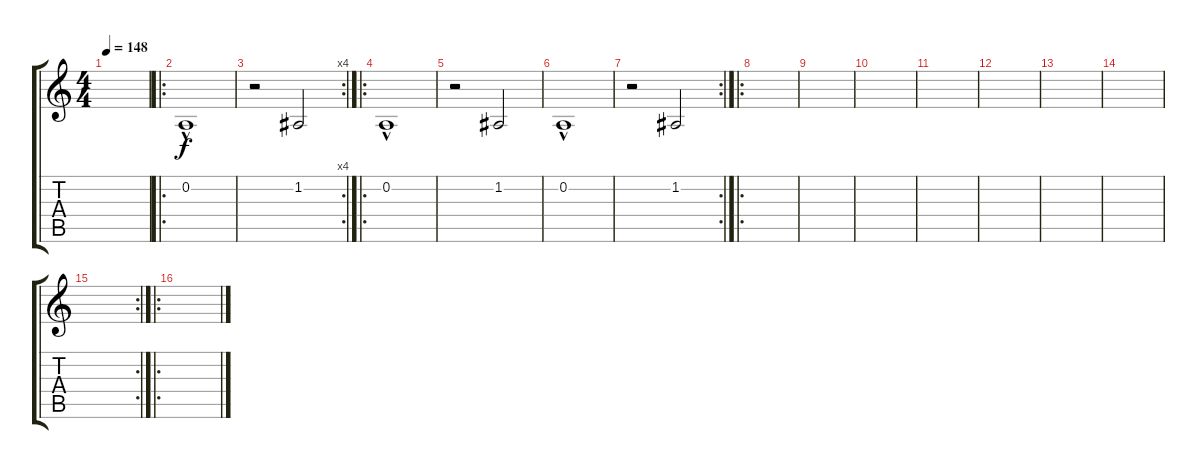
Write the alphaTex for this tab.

\track "" {instrument pad8sweep}
\staff {score tabs}
\tuning (D4 A3 F3 C3 G2 D2) {hide}
\ts (4 4)
\tempo 148
\clef g2
\ks c
|
\ro
0.2{hac}.1{volume 7 balance 4 instrument pad8sweep} |
\rc 4
r.2 1.2.2{balance 11} |
\ro
0.2{hac}.1{balance 4 instrument pad8sweep} |
r.2 1.2.2{balance 11} |
0.2{hac}.1{balance 4 instrument pad8sweep} |
\rc 2
r.2 1.2.2{balance 11} |
\ro
|
|
|
|
|
|
|
\rc 2
|
\ro
